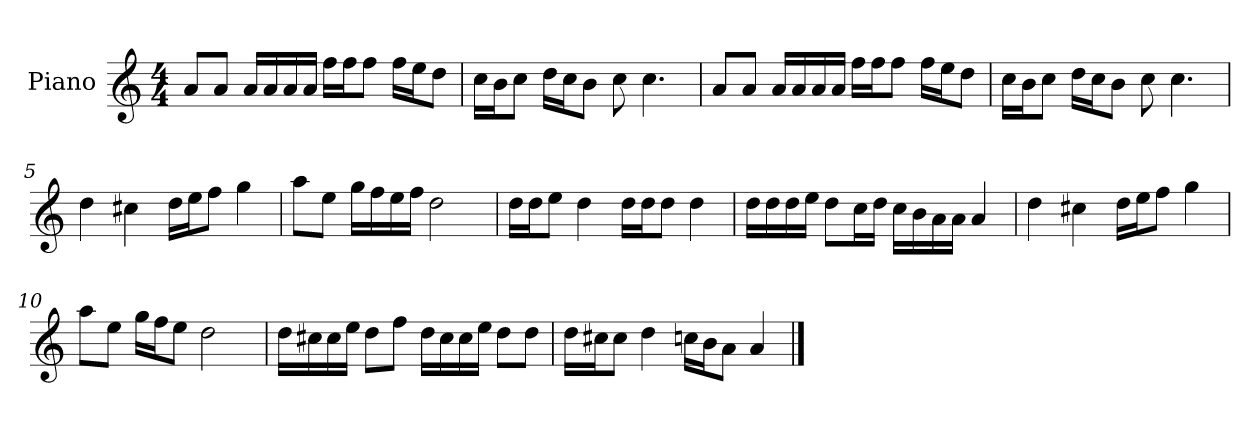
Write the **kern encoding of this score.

**kern
*part1
*staff1
*I"Piano
*I'P-no
*clefG2
*k[]
*M4/4
*MM90
=1
8a/L
8a/J
16a/LL
16a/
16a/
16a/JJ
16ff\LL
16ff\J
8ff\J
16ff\LL
16ee\J
8dd\J
=2
16cc\LL
16b\J
8cc\J
16dd\LL
16cc\J
8b\J
8cc\
4.cc\
=3
8a/L
8a/J
16a/LL
16a/
16a/
16a/JJ
16ff\LL
16ff\J
8ff\J
16ff\LL
16ee\J
8dd\J
=4
16cc\LL
16b\J
8cc\J
16dd\LL
16cc\J
8b\J
8cc\
4.cc\
!!LO:LB:g=z
=5
4dd\
4cc#X\
16dd\LL
16ee\J
8ff\J
4gg\
=6
8aa\L
8ee\J
16gg\LL
16ff\
16ee\
16ff\JJ
2dd\
=7
16dd\LL
16dd\J
8ee\J
4dd\
16dd\LL
16dd\J
8dd\J
4dd\
=8
16dd\LL
16dd\
16dd\
16ee\JJ
8dd\L
16cc\L
16dd\JJ
16cc\LL
16b\
16a\
16a\JJ
4a/
=9
4dd\
4cc#X\
16dd\LL
16ee\J
8ff\J
4gg\
!!LO:LB:g=z
=10
8aa\L
8ee\J
16gg\LL
16ff\J
8ee\J
2dd\
=11
16dd\LL
16cc#X\
16cc#\
16ee\JJ
8dd\L
8ff\J
16dd\LL
16cc#\
16cc#\
16ee\JJ
8dd\L
8dd\J
=12
16dd\LL
16cc#X\J
8cc#\J
4dd\
16ccn\LL
16b\J
8a\J
4a/
==
*-
